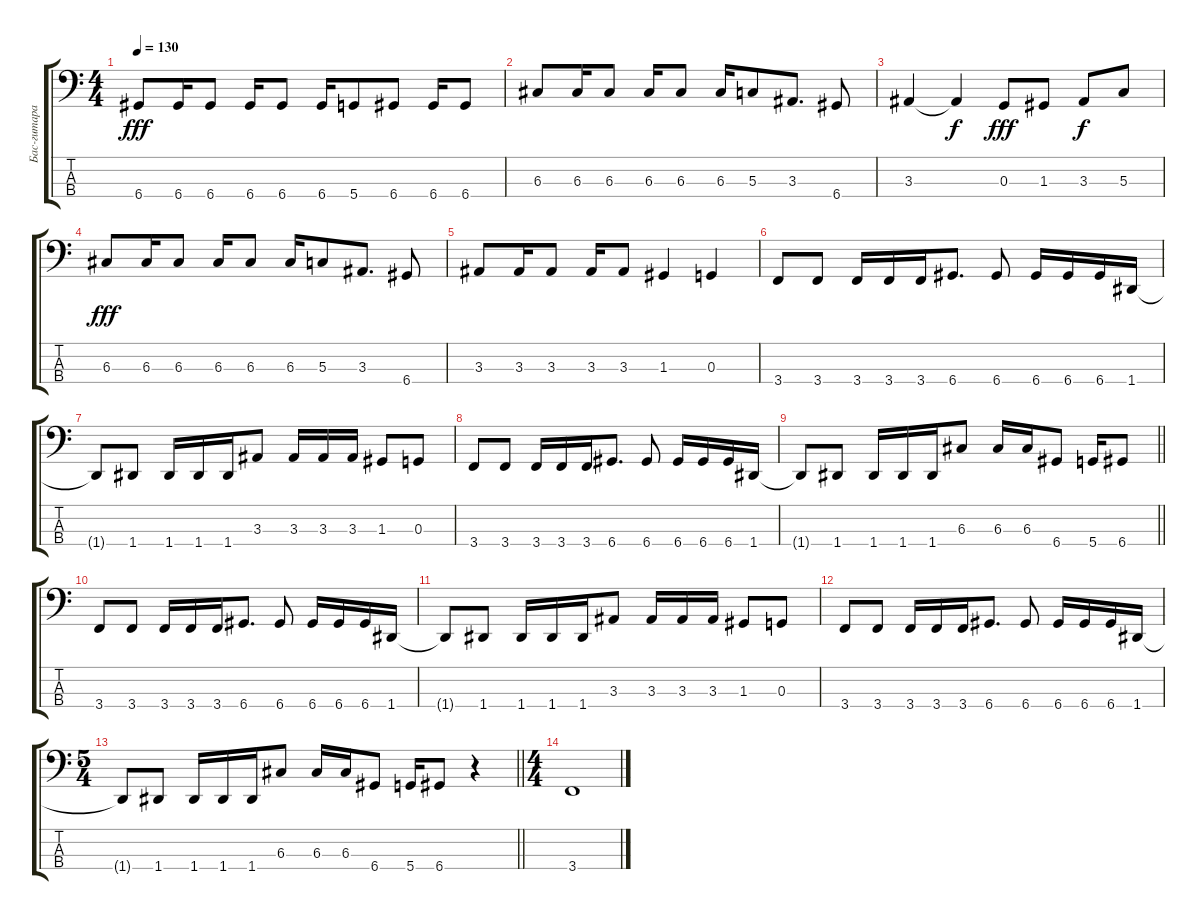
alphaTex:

\track ("Бас-гитара" "Бас-гитара") {instrument electricbassfinger}
\staff {score tabs}
\tuning (F2 C2 G1 D1) {hide}
\ts (4 4)
\tempo 130
\clef f4
\ks c
6.4.8{dy fff} 6.4.16 6.4.8 6.4.16 6.4.8 6.4.16 5.4.8 6.4.8 6.4.16 6.4.8 |
6.3.8 6.3.16 6.3.8 6.3.16 6.3.8 6.3.16 5.3.8 3.3.8{d} 6.4.8 |
3.3.4 3.3{t}.4{dy f} 0.3.8{dy fff} 1.3.8 3.3.8{dy f} 5.3.8 |
6.3.8{dy fff} 6.3.16 6.3.8 6.3.16 6.3.8 6.3.16 5.3.8 3.3.8{d} 6.4.8 |
3.3.8 3.3.16 3.3.8 3.3.16 3.3.8 1.3.4 0.3.4 |
3.4.8 3.4.8 3.4.16 3.4.16 3.4.16 6.4.8{d} 6.4.8 6.4.16 6.4.16 6.4.16 1.4.16 |
1.4{t}.8 1.4.8 1.4.16 1.4.16 1.4.16 3.3.8 3.3.16 3.3.16 3.3.16 1.3.8 0.3.8 |
3.4.8 3.4.8 3.4.16 3.4.16 3.4.16 6.4.8{d} 6.4.8 6.4.16 6.4.16 6.4.16 1.4.16 |
\barLineRight lightlight
1.4{t}.8 1.4.8 1.4.16 1.4.16 1.4.16 6.3.8 6.3.16 6.3.16 6.4.8 5.4.16 6.4.8 |
3.4.8 3.4.8 3.4.16 3.4.16 3.4.16 6.4.8{d} 6.4.8 6.4.16 6.4.16 6.4.16 1.4.16 |
1.4{t}.8 1.4.8 1.4.16 1.4.16 1.4.16 3.3.8 3.3.16 3.3.16 3.3.16 1.3.8 0.3.8 |
3.4.8 3.4.8 3.4.16 3.4.16 3.4.16 6.4.8{d} 6.4.8 6.4.16 6.4.16 6.4.16 1.4.16 |
\ts (5 4)
\barLineRight lightlight
1.4{t}.8 1.4.8 1.4.16 1.4.16 1.4.16 6.3.8 6.3.16 6.3.16 6.4.8 5.4.16 6.4.8 r.4 |
\ts (4 4)
3.4.1
